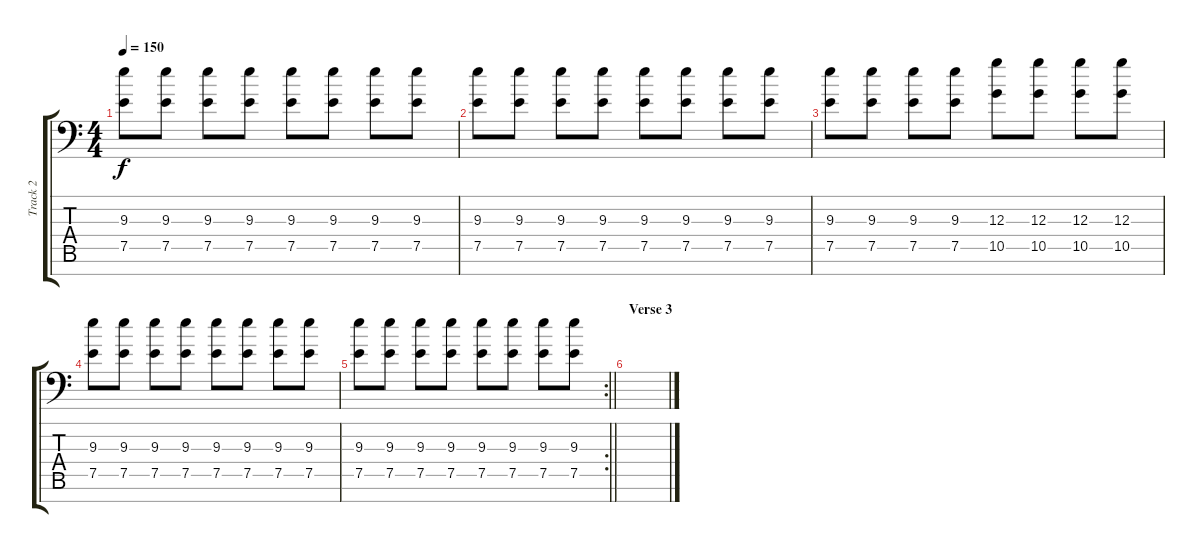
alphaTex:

\track ("Track 2" "Track 2") {instrument distortionguitar}
\staff {score tabs}
\tuning (E4 B3 G3 D3 A2 E2 A1) {hide}
\ts (4 4)
\tempo 150
\clef f4
\ks c
(9.3 7.5).8{dy f} (9.3 7.5).8 (9.3 7.5).8 (9.3 7.5).8 (9.3 7.5).8 (9.3 7.5).8 (9.3 7.5).8 (9.3 7.5).8 |
(9.3 7.5).8 (9.3 7.5).8 (9.3 7.5).8 (9.3 7.5).8 (9.3 7.5).8 (9.3 7.5).8 (9.3 7.5).8 (9.3 7.5).8 |
(9.3 7.5).8 (9.3 7.5).8 (9.3 7.5).8 (9.3 7.5).8 (12.3 10.5).8 (12.3 10.5).8 (12.3 10.5).8 (12.3 10.5).8 |
(9.3 7.5).8 (9.3 7.5).8 (9.3 7.5).8 (9.3 7.5).8 (9.3 7.5).8 (9.3 7.5).8 (9.3 7.5).8 (9.3 7.5).8 |
\rc 2
\barLineRight lightlight
(9.3 7.5).8 (9.3 7.5).8 (9.3 7.5).8 (9.3 7.5).8 (9.3 7.5).8 (9.3 7.5).8 (9.3 7.5).8 (9.3 7.5).8 |
\section ("" "Verse 3")
